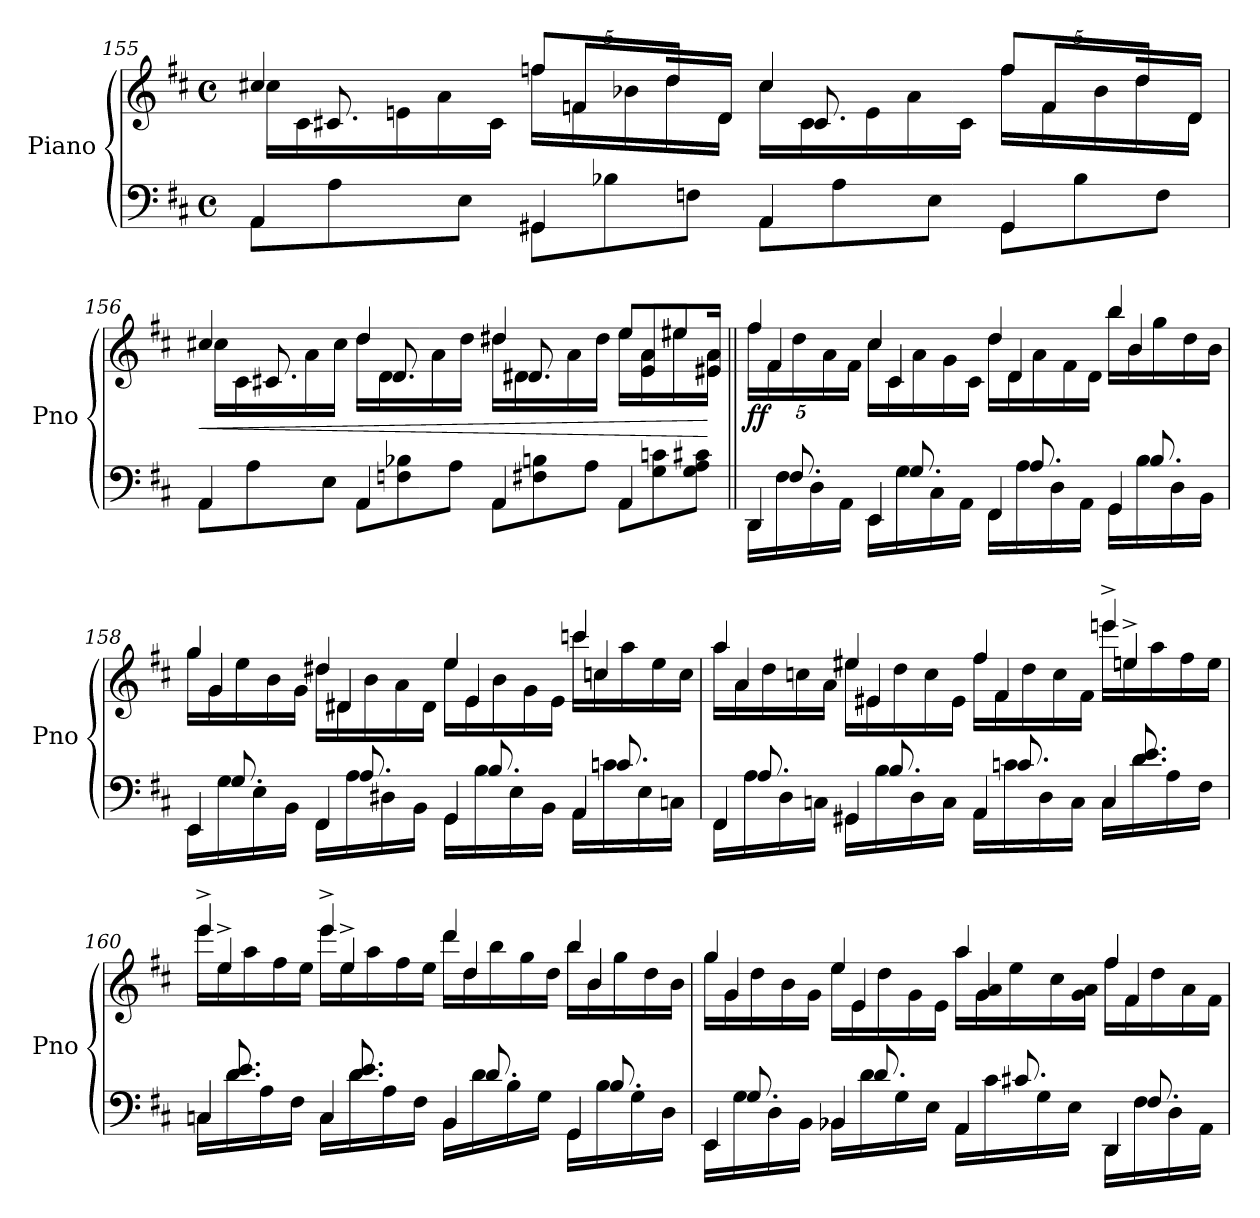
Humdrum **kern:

**kern	**kern	**dynam
*part1	*part1	*part1
*staff2	*staff1	*staff1/2
*I"Piano	*	*
*I'Pno	*	*
*clefF4	*clefG2	*
*k[f#c#]	*k[f#c#]	*
*D:	*D:	*
*M4/4	*M4/4	*
*met(c)	*met(c)	*
=155	=155	=155
*^	*^	*
*	*Xtuplet	*	*Xtuplet	*
*	*	*	*^	*
4AA/	12AA\L	4cc#X/	20cc#\LL	20ryy	.
.	.	.	20c#\	10.c#X/	.
.	12A\	.	.	.	.
.	.	.	20en\	.	.
.	.	.	20a\	.	.
.	12E\J	.	.	.	.
.	.	.	20c#\JJ	10ryy	.
4GG#X/	12GG#\L	10ffn/L	20ff\LL	.	.
.	.	.	20f\	10fn/L	.
.	12B-X\	.	.	.	.
.	.	20ryy	20b-X\	.	.
.	.	10dd/J	20dd\	20ryy	.
.	12Fn\J	.	.	.	.
.	.	.	20d\JJ	20d/Jk	.
4AA/	12AA\L	4cc#/	20cc#\LL	20ryy	.
.	.	.	20c#\	10.c#/	.
.	12A\	.	.	.	.
.	.	.	20e\	.	.
.	.	.	20a\	.	.
.	12E\J	.	.	.	.
.	.	.	20c#\JJ	10ryy	.
4GG#/	12GG#\L	10ff/L	20ff\LL	.	.
.	.	.	20f\	10f/L	.
.	12B-\	.	.	.	.
.	.	20ryy	20b-\	.	.
.	.	10dd/J	20dd\	20ryy	.
.	12F\J	.	.	.	.
.	.	.	20d\JJ	20d/Jk	.
!!LO:LB:g=z	!!	!!
=156	=156	=156	=156	=156	=156
!	!	!	!	!	!LO:HP:b
4AA/	12AA\L	4cc#X/	16cc#\LL	16ryy	<
.	.	.	16c#\	8.c#X/	.
.	12A\	.	.	.	.
.	.	.	16a\	.	.
.	12E\J	.	.	.	.
.	.	.	16cc#\JJ	.	.
4AA/	12AA\L	4dd/	16dd\LL	16ryy	.
.	.	.	16d\	8.d/	.
.	12Fn\ 12B-X\	.	.	.	.
.	.	.	16a\	.	.
.	12A\J	.	.	.	.
.	.	.	16dd\JJ	.	.
4AA/	12AA\L	4dd#X/	16dd#\LL	16ryy	.
.	.	.	16d#\	8.d#X/	.
.	12F#X\ 12Bn\	.	.	.	.
.	.	.	16a\	.	.
.	12A\J	.	.	.	.
.	.	.	16dd#\JJ	.	.
4AA/	12AA\L	8ee/L	16ee\LL	16ryy	.
.	.	.	16e\ 16a\	8e/ 8a/L	.
.	12G\ 12cn\	.	.	.	.
.	.	8ee#X/J	16ee#\	.	.
.	12G\ 12A\ 12c#X\J	.	.	.	.
.	.	.	16e#X\ 16a\JJ	16e#/ 16a/Jk	[
=157||	=157||	=157||	=157||	=157||	=157||
*	*^	*	*	*	*
*	*	*	*	*tuplet	*	*
*	*	*	*	*Xbrackettup	*	*
!	!	!	!	!	!	!LO:DY:b
4DD/	16DD\LL	16ryy	4ff#/	20ff#\LL	20ryy	ff
.	.	.	.	20f#\	5f#/	.
.	16F#\	8.F#/	.	.	.	.
.	.	.	.	20dd\	.	.
.	16D\	.	.	.	.	.
.	.	.	.	20a\	.	.
.	16AA\JJ	.	.	.	.	.
.	.	.	.	20f#\JJ	.	.
*	*	*	*	*Xtuplet	*	*
4EE/	16EE\LL	16ryy	4cc#/	20cc#\LL	20ryy	.
.	.	.	.	20c#\	5c#/	.
.	16G\	8.G/	.	.	.	.
.	.	.	.	20a\	.	.
.	16C#\	.	.	.	.	.
.	.	.	.	20g\	.	.
.	16AA\JJ	.	.	.	.	.
.	.	.	.	20c#\JJ	.	.
4FF#/	16FF#\LL	16ryy	4dd/	20dd\LL	20ryy	.
.	.	.	.	20d\	5d/	.
.	16A\	8.A/	.	.	.	.
.	.	.	.	20a\	.	.
.	16D\	.	.	.	.	.
.	.	.	.	20f#\	.	.
.	16AA\JJ	.	.	.	.	.
.	.	.	.	20d\JJ	.	.
4GG/	16GG\LL	16ryy	4bb/	20bb\LL	20ryy	.
.	.	.	.	20b\	5b/	.
.	16B\	8.B/	.	.	.	.
.	.	.	.	20gg\	.	.
.	16D\	.	.	.	.	.
.	.	.	.	20dd\	.	.
.	16BB\JJ	.	.	.	.	.
.	.	.	.	20b\JJ	.	.
!!LO:LB:g=z	!!	!!
=158	=158	=158	=158	=158	=158	=158
4EE/	16EE\LL	16ryy	4gg/	20gg\LL	20ryy	.
.	.	.	.	20g\	5g/	.
.	16G\	8.G/	.	.	.	.
.	.	.	.	20ee\	.	.
.	16E\	.	.	.	.	.
.	.	.	.	20b\	.	.
.	16BB\JJ	.	.	.	.	.
.	.	.	.	20g\JJ	.	.
4FF#/	16FF#\LL	16ryy	4dd#X/	20dd#\LL	20ryy	.
.	.	.	.	20d#\	5d#X/	.
.	16A\	8.A/	.	.	.	.
.	.	.	.	20b\	.	.
.	16D#X\	.	.	.	.	.
.	.	.	.	20a\	.	.
.	16BB\JJ	.	.	.	.	.
.	.	.	.	20d#\JJ	.	.
4GG/	16GG\LL	16ryy	4ee/	20ee\LL	20ryy	.
.	.	.	.	20e\	5e/	.
.	16B\	8.B/	.	.	.	.
.	.	.	.	20b\	.	.
.	16E\	.	.	.	.	.
.	.	.	.	20g\	.	.
.	16BB\JJ	.	.	.	.	.
.	.	.	.	20e\JJ	.	.
4AA/	16AA\LL	16ryy	4cccn/	20ccc\LL	20ryy	.
.	.	.	.	20cc\	5ccn/	.
.	16c\	8.cn/	.	.	.	.
.	.	.	.	20aa\	.	.
.	16E\	.	.	.	.	.
.	.	.	.	20ee\	.	.
.	16Cn\JJ	.	.	.	.	.
.	.	.	.	20cc\JJ	.	.
=159	=159	=159	=159	=159	=159	=159
4FF#/	16FF#\LL	16ryy	4aa/	20aa\LL	20ryy	.
.	.	.	.	20a\	5a/	.
.	16A\	8.A/	.	.	.	.
.	.	.	.	20dd\	.	.
.	16D\	.	.	.	.	.
.	.	.	.	20ccn\	.	.
.	16Cn\JJ	.	.	.	.	.
.	.	.	.	20a\JJ	.	.
4GG#X/	16GG#\LL	16ryy	4ee#X/	20ee#\LL	20ryy	.
.	.	.	.	20e#\	5e#X/	.
.	16B\	8.B/	.	.	.	.
.	.	.	.	20dd\	.	.
.	16D\	.	.	.	.	.
.	.	.	.	20cc\	.	.
.	16C\JJ	.	.	.	.	.
.	.	.	.	20e#\JJ	.	.
4AA/	16AA\LL	16ryy	4ff#/	20ff#\LL	20ryy	.
.	.	.	.	20f#\	5f#/	.
.	16c\	8.c/	.	.	.	.
.	.	.	.	20dd\	.	.
.	16D\	.	.	.	.	.
.	.	.	.	20cc\	.	.
.	16C\JJ	.	.	.	.	.
.	.	.	.	20f#\JJ	.	.
4C/	16C\LL	16ryy	4eeen^/	20eee\LL	20ryy	.
.	.	.	.	20ee\	5een^/	.
.	16d\	8.d/ 8.e/	.	.	.	.
.	.	.	.	20aa\	.	.
.	16A\	.	.	.	.	.
.	.	.	.	20ff#\	.	.
.	16F#\JJ	.	.	.	.	.
.	.	.	.	20ee\JJ	.	.
!!LO:PB:g=z	!!	!!
=160	=160	=160	=160	=160	=160	=160
4Cn/	16C\LL	16ryy	4eee^/	20eee\LL	20ryy	.
.	.	.	.	20ee\	5ee^/	.
.	16d\	8.d/ 8.e/	.	.	.	.
.	.	.	.	20aa\	.	.
.	16A\	.	.	.	.	.
.	.	.	.	20ff#\	.	.
.	16F#\JJ	.	.	.	.	.
.	.	.	.	20ee\JJ	.	.
4C/	16C\LL	16ryy	4eee^/	20eee\LL	20ryy	.
.	.	.	.	20ee\	5ee^/	.
.	16d\	8.d/ 8.e/	.	.	.	.
.	.	.	.	20aa\	.	.
.	16A\	.	.	.	.	.
.	.	.	.	20ff#\	.	.
.	16F#\JJ	.	.	.	.	.
.	.	.	.	20ee\JJ	.	.
4BB/	16BB\LL	16ryy	4ddd/	20ddd\LL	20ryy	.
.	.	.	.	20dd\	5dd/	.
.	16d\	8.d/	.	.	.	.
.	.	.	.	20bb\	.	.
.	16B\	.	.	.	.	.
.	.	.	.	20gg\	.	.
.	16G\JJ	.	.	.	.	.
.	.	.	.	20dd\JJ	.	.
4GG/	16GG\LL	16ryy	4bb/	20bb\LL	20ryy	.
.	.	.	.	20b\	5b/	.
.	16B\	8.B/	.	.	.	.
.	.	.	.	20gg\	.	.
.	16G\	.	.	.	.	.
.	.	.	.	20dd\	.	.
.	16D\JJ	.	.	.	.	.
.	.	.	.	20b\JJ	.	.
=161	=161	=161	=161	=161	=161	=161
4EE/	16EE\LL	16ryy	4gg/	20gg\LL	20ryy	.
.	.	.	.	20g\	5g/	.
.	16G\	8.G/	.	.	.	.
.	.	.	.	20dd\	.	.
.	16D\	.	.	.	.	.
.	.	.	.	20b\	.	.
.	16BB\JJ	.	.	.	.	.
.	.	.	.	20g\JJ	.	.
4BB-X/	16BB-\LL	16ryy	4ee/	20ee\LL	20ryy	.
.	.	.	.	20e\	5e/	.
.	16d\	8.d/	.	.	.	.
.	.	.	.	20dd\	.	.
.	16G\	.	.	.	.	.
.	.	.	.	20g\	.	.
.	16E\JJ	.	.	.	.	.
.	.	.	.	20e\JJ	.	.
4AA/	16AA\LL	16ryy	4aa/	20aa\LL	20ryy	.
.	.	.	.	20g\	5g/ 5a/	.
.	16c#\	8.c#X/	.	.	.	.
.	.	.	.	20ee\	.	.
.	16G\	.	.	.	.	.
.	.	.	.	20cc#\	.	.
.	16E\JJ	.	.	.	.	.
.	.	.	.	20g\ 20a\JJ	.	.
4DD/	16DD\LL	16ryy	4ff#/	20ff#\LL	20ryy	.
.	.	.	.	20f#\	5f#/	.
.	16F#\	8.F#/	.	.	.	.
.	.	.	.	20dd\	.	.
.	16D\	.	.	.	.	.
.	.	.	.	20a\	.	.
.	16AA\JJ	.	.	.	.	.
.	.	.	.	20f#\JJ	.	.
*v	*v	*v	*	*	*	*
*	*v	*v	*v	*
=	=	=
*-	*-	*-
